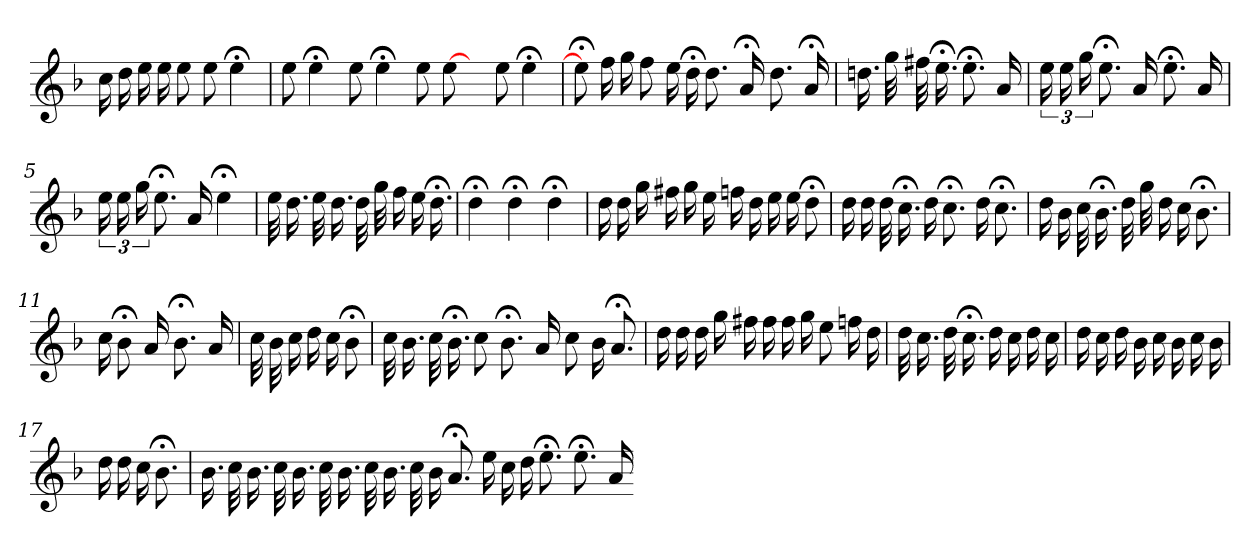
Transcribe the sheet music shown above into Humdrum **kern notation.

**kern
*part1
*staff1
*clefG2
*k[b-]
=
16cc
16dd
16ee
16ee
8ee
8ee
4ee;<
=1
8ee
4ee;<
8ee
4ee;<
8ee
[8ee
8ryy
8ee
4ee;<
=2
8ee;<]
16ff
16gg
8ff
16ee
16dd;<
8.dd
16a;<
8.dd
16a;<
=3
16.ddn
32gg
32ff#X
16.ee;<
8.ee;<
16a
=4
24ee
24ee
24gg
8.ee;<
16a
8.ee;<
16a
=5
24ee
24ee
24gg
8.ee;<
16a
4ee;<
=6
32ee
16.dd
32ee
16.dd
32dd
32gg
16ff
16ee
16.dd;<
=7
4dd;<
4dd;<
4dd;<
=8
16dd
16dd
16gg
16ff#X
16gg
16ee
16ffn
16dd
16ee
16ee
8dd;<
=9
16dd
16dd
32dd
16.cc;<
16dd
8.cc;<
16dd
8.cc;<
=10
16dd
16b-
32cc
16.b-;<
32dd
32gg
16dd
16cc
8.b-;<
=11
16cc
8b-;<
16a
8.b-;<
16a
=12
32cc
32b-
16cc
16dd
16cc
8b-;<
=13
32cc
16.b-
32cc
16.b-;<
8cc
8.b-;<
16a
8cc
16b-
8.a;<
=14
16dd
16dd
16dd
16gg
16ff#X
16ff#
16ff#
16gg
8ee
16ffn
16dd
=15
32dd
16.cc
32dd
16.cc;<
16dd
16cc
16dd
16cc
=16
16dd
16cc
16dd
16b-
16cc
16b-
16cc
16b-
=17
16dd
16dd
16cc
8.b-;<
=18
16.b-
32cc
16.b-
32cc
16.b-
32cc
16.b-
32cc
16.b-
32cc
16b-
8.a;<
16ee
16cc
16dd
8.ee;<
8.ee;<
16a
=-
*-
